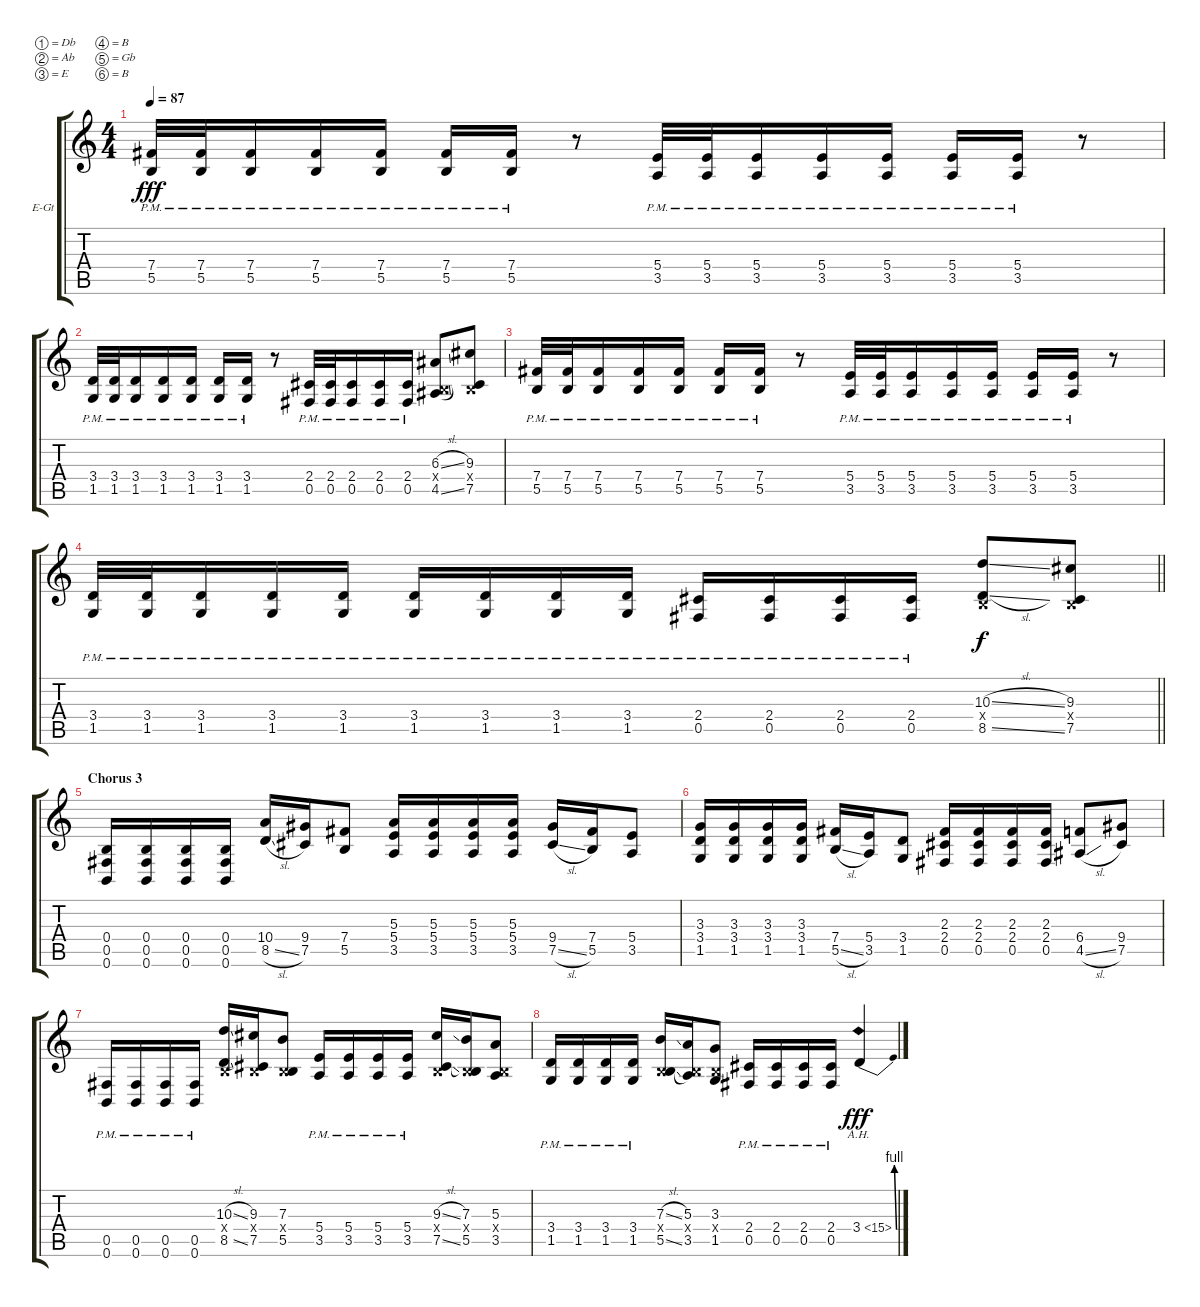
\bracketExtendMode groupsimilarinstruments
\firstSystemTrackNameOrientation horizontal
\otherSystemsTrackNameOrientation horizontal
\track ("Guitar 1" "E-Gt") {instrument distortionguitar}
\staff {score tabs}
\tuning (Db4 Ab3 E3 B2 Gb2 B1)
\ts (4 4)
\tempo 87
\clef g2
\ks c
(7.4{pm} 5.5{pm}).32{dy fff} (7.4{pm} 5.5{pm}).32 (7.4{pm} 5.5{pm}).16 (7.4{pm} 5.5{pm}).16 (7.4{pm} 5.5{pm}).16 (7.4{pm} 5.5{pm}).16 (7.4{pm} 5.5{pm}).16 r.8 (5.4{pm} 3.5{pm}).32 (5.4{pm} 3.5{pm}).32 (5.4{pm} 3.5{pm}).16 (5.4{pm} 3.5{pm}).16 (5.4{pm} 3.5{pm}).16 (5.4{pm} 3.5{pm}).16 (5.4{pm} 3.5{pm}).16 r.8 |
(3.4{pm} 1.5{pm}).32 (3.4{pm} 1.5{pm}).32 (3.4{pm} 1.5{pm}).16 (3.4{pm} 1.5{pm}).16 (3.4{pm} 1.5{pm}).16 (3.4{pm} 1.5{pm}).16 (3.4{pm} 1.5{pm}).16 r.8 (2.4{pm} 0.5{pm}).32 (2.4{pm} 0.5{pm}).32 (2.4{pm} 0.5{pm}).16 (2.4{pm} 0.5{pm}).16 (2.4{pm} 0.5{pm}).16 (6.3{sl} 0.4{x} 4.5{sl}).8 (9.3 0.4{x} 7.5).8 |
(7.4{pm} 5.5{pm}).32 (7.4{pm} 5.5{pm}).32 (7.4{pm} 5.5{pm}).16 (7.4{pm} 5.5{pm}).16 (7.4{pm} 5.5{pm}).16 (7.4{pm} 5.5{pm}).16 (7.4{pm} 5.5{pm}).16 r.8 (5.4{pm} 3.5{pm}).32 (5.4{pm} 3.5{pm}).32 (5.4{pm} 3.5{pm}).16 (5.4{pm} 3.5{pm}).16 (5.4{pm} 3.5{pm}).16 (5.4{pm} 3.5{pm}).16 (5.4{pm} 3.5{pm}).16 r.8 |
\barLineRight lightlight
(3.4{pm} 1.5{pm}).32 (3.4{pm} 1.5{pm}).32 (3.4{pm} 1.5{pm}).16 (3.4{pm} 1.5{pm}).16 (3.4{pm} 1.5{pm}).16 (3.4{pm} 1.5{pm}).16 (3.4{pm} 1.5{pm}).16 (3.4{pm} 1.5{pm}).16 (3.4{pm} 1.5{pm}).16 (2.4{pm} 0.5{pm}).16 (2.4{pm} 0.5{pm}).16 (2.4{pm} 0.5{pm}).16 (2.4{pm} 0.5{pm}).16 (10.3{sl} 0.4{x} 8.5{sl}).8{dy f} (9.3 0.4{x} 7.5).8 |
\section ("" "Chorus 3")
(0.4 0.5 0.6).16 (0.4 0.5 0.6).16 (0.4 0.5 0.6).16 (0.4 0.5 0.6).16 (10.4 8.5{sl}).16 (9.4 7.5).16 (7.4 5.5).8 (5.3 5.4 3.5).16 (5.3 5.4 3.5).16 (5.3 5.4 3.5).16 (5.3 5.4 3.5).16 (9.4 7.5{sl}).16 (7.4 5.5).16 (5.4 3.5).8 |
(3.3 3.4 1.5).16 (3.3 3.4 1.5).16 (3.3 3.4 1.5).16 (3.3 3.4 1.5).16 (7.4 5.5{sl}).16 (5.4 3.5).16 (3.4 1.5).8 (2.3 2.4 0.5).16 (2.3 2.4 0.5).16 (2.3 2.4 0.5).16 (2.3 2.4 0.5).16 (6.4 4.5{sl}).8 (9.4 7.5).8 |
(0.5{pm} 0.6{pm}).16 (0.5{pm} 0.6{pm}).16 (0.5{pm} 0.6{pm}).16 (0.5{pm} 0.6{pm}).16 (10.3{sl} 0.4{x} 8.5{sl}).16 (9.3 0.4{x} 7.5).16 (7.3 0.4{x} 5.5).8 (5.4{pm} 3.5{pm}).16 (5.4{pm} 3.5{pm}).16 (5.4{pm} 3.5{pm}).16 (5.4{pm} 3.5{pm}).16 (9.3{sl} 0.4{x} 7.5{sl}).16 (7.3 0.4{x} 5.5).16 (5.3 0.4{x} 3.5).8 |
(3.4{pm} 1.5{pm}).16 (3.4{pm} 1.5{pm}).16 (3.4{pm} 1.5{pm}).16 (3.4{pm} 1.5{pm}).16 (7.3{sl} 0.4{x} 5.5{sl}).16 (5.3 0.4{x} 3.5).16 (3.3 0.4{x} 1.5).8 (2.4{pm} 0.5{pm}).16 (2.4{pm} 0.5{pm}).16 (2.4{pm} 0.5{pm}).16 (2.4{pm} 0.5{pm}).16 3.4{be (bend 0 0 60 4) ah 12}.4{dy fff}
